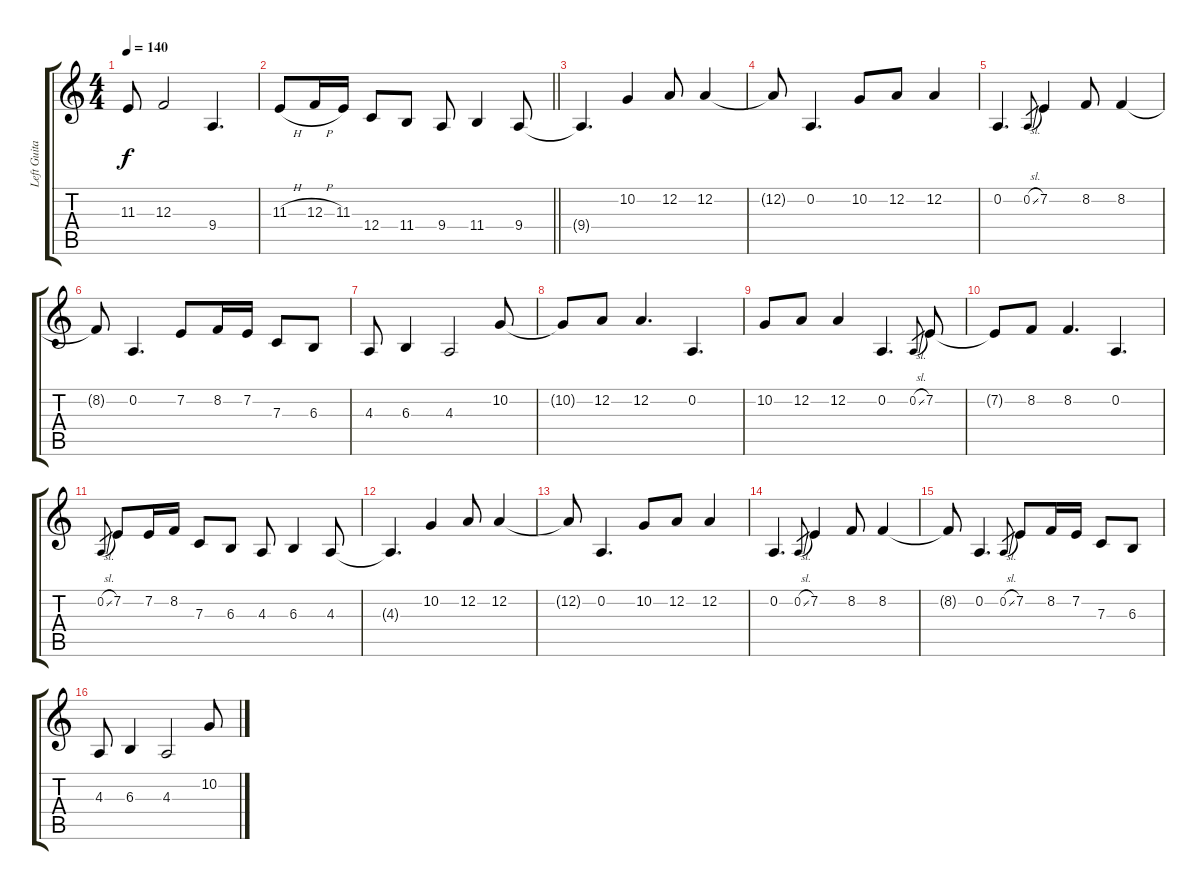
\track ("Left Guitar / Keys" "Left Guita") {instrument electricpiano1}
\staff {score tabs}
\tuning (D4 A3 F3 C3 G2 C2) {hide}
\ts (4 4)
\tempo 140
\clef g2
\ks c
11.3{t}.8{dy f} 12.3.2 9.4.4{d} |
\barLineRight lightlight
11.3{h}.8 12.3{h}.16 11.3.16 12.4.8 11.4.8 9.4.8 11.4.4 9.4.8 |
\section ("" "")
9.4{t}.4{d} 10.2.4 12.2.8 12.2.4 |
12.2{t}.8 0.2.4{d} 10.2.8 12.2.8 12.2.4 |
0.2.4{d} 0.2{sl}.8{gr} 7.2.4 8.2.8 8.2.4 |
8.2{t}.8 0.2.4{d} 7.2.8 8.2.16 7.2.16 7.3.8 6.3.8 |
4.3.8 6.3.4 4.3.2 10.2.8 |
10.2{t}.8 12.2.8 12.2.4{d} 0.2.4{d} |
10.2.8 12.2.8 12.2.4 0.2.4{d} 0.2{sl}.8{gr} 7.2.8 |
7.2{t}.8 8.2.8 8.2.4{d} 0.2.4{d} |
0.2{sl}.8{gr} 7.2.8 7.2.16 8.2.16 7.3.8 6.3.8 4.3.8 6.3.4 4.3.8 |
4.3{t}.4{d} 10.2.4 12.2.8 12.2.4 |
12.2{t}.8 0.2.4{d} 10.2.8 12.2.8 12.2.4 |
0.2.4{d} 0.2{sl}.8{gr} 7.2.4 8.2.8 8.2.4 |
8.2{t}.8 0.2.4{d} 0.2{sl}.8{gr} 7.2.8 8.2.16 7.2.16 7.3.8 6.3.8 |
4.3.8 6.3.4 4.3.2 10.2.8
